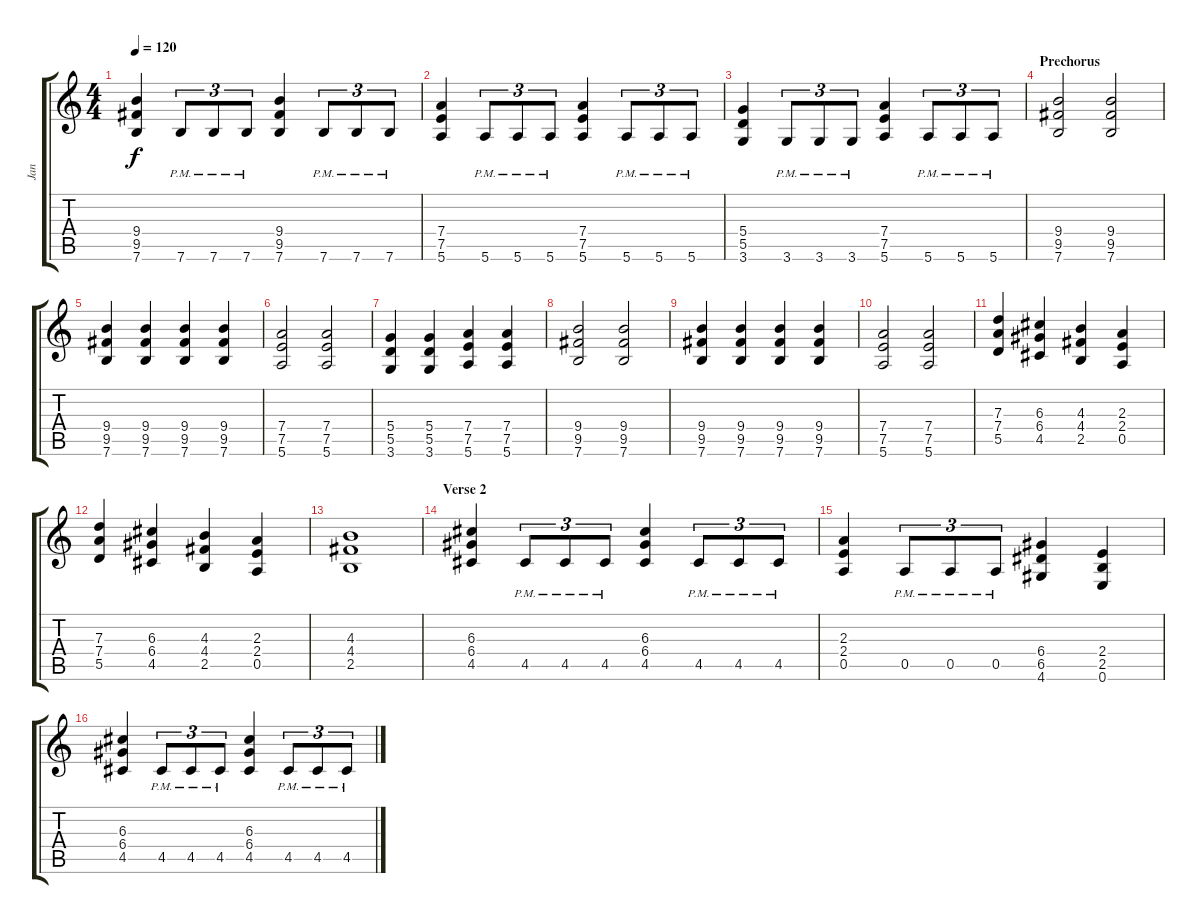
\track ("Jan" "Jan") {instrument distortionguitar}
\staff {score tabs}
\tuning (E4 B3 G3 D3 A2 E2) {hide}
\ts (4 4)
\tempo 120
\clef g2
\ks c
(9.4 9.5 7.6).4{dy f} 7.6{pm}.8{tu (3 2)} 7.6{pm}.8{tu (3 2)} 7.6{pm}.8{tu (3 2)} (9.4 9.5 7.6).4 7.6{pm}.8{tu (3 2)} 7.6{pm}.8{tu (3 2)} 7.6{pm}.8{tu (3 2)} |
(7.4 7.5 5.6).4 5.6{pm}.8{tu (3 2)} 5.6{pm}.8{tu (3 2)} 5.6{pm}.8{tu (3 2)} (7.4 7.5 5.6).4 5.6{pm}.8{tu (3 2)} 5.6{pm}.8{tu (3 2)} 5.6{pm}.8{tu (3 2)} |
(5.4 5.5 3.6).4 3.6{pm}.8{tu (3 2)} 3.6{pm}.8{tu (3 2)} 3.6{pm}.8{tu (3 2)} (7.4 7.5 5.6).4 5.6{pm}.8{tu (3 2)} 5.6{pm}.8{tu (3 2)} 5.6{pm}.8{tu (3 2)} |
\section ("" "Prechorus")
(9.4 9.5 7.6).2{volume 13 balance 4} (9.4 9.5 7.6).2 |
(9.4 9.5 7.6).4 (9.4 9.5 7.6).4 (9.4 9.5 7.6).4 (9.4 9.5 7.6).4 |
(7.4 7.5 5.6).2 (7.4 7.5 5.6).2 |
(5.4 5.5 3.6).4 (5.4 5.5 3.6).4 (7.4 7.5 5.6).4 (7.4 7.5 5.6).4 |
(9.4 9.5 7.6).2 (9.4 9.5 7.6).2 |
(9.4 9.5 7.6).4 (9.4 9.5 7.6).4 (9.4 9.5 7.6).4 (9.4 9.5 7.6).4 |
(7.4 7.5 5.6).2 (7.4 7.5 5.6).2 |
(7.3 7.4 5.5).4 (6.3 6.4 4.5).4 (4.3 4.4 2.5).4 (2.3 2.4 0.5).4 |
(7.3 7.4 5.5).4 (6.3 6.4 4.5).4 (4.3 4.4 2.5).4 (2.3 2.4 0.5).4 |
(4.3 4.4 2.5).1 |
\section ("" "Verse 2")
(6.3 6.4 4.5).4{volume 10} 4.5{pm}.8{tu (3 2)} 4.5{pm}.8{tu (3 2)} 4.5{pm}.8{tu (3 2)} (6.3 6.4 4.5).4 4.5{pm}.8{tu (3 2)} 4.5{pm}.8{tu (3 2)} 4.5{pm}.8{tu (3 2)} |
(2.3 2.4 0.5).4 0.5{pm}.8{tu (3 2)} 0.5{pm}.8{tu (3 2)} 0.5{pm}.8{tu (3 2)} (6.4 6.5 4.6).4 (2.4 2.5 0.6).4 |
(6.3 6.4 4.5).4 4.5{pm}.8{tu (3 2)} 4.5{pm}.8{tu (3 2)} 4.5{pm}.8{tu (3 2)} (6.3 6.4 4.5).4 4.5{pm}.8{tu (3 2)} 4.5{pm}.8{tu (3 2)} 4.5{pm}.8{tu (3 2)}
